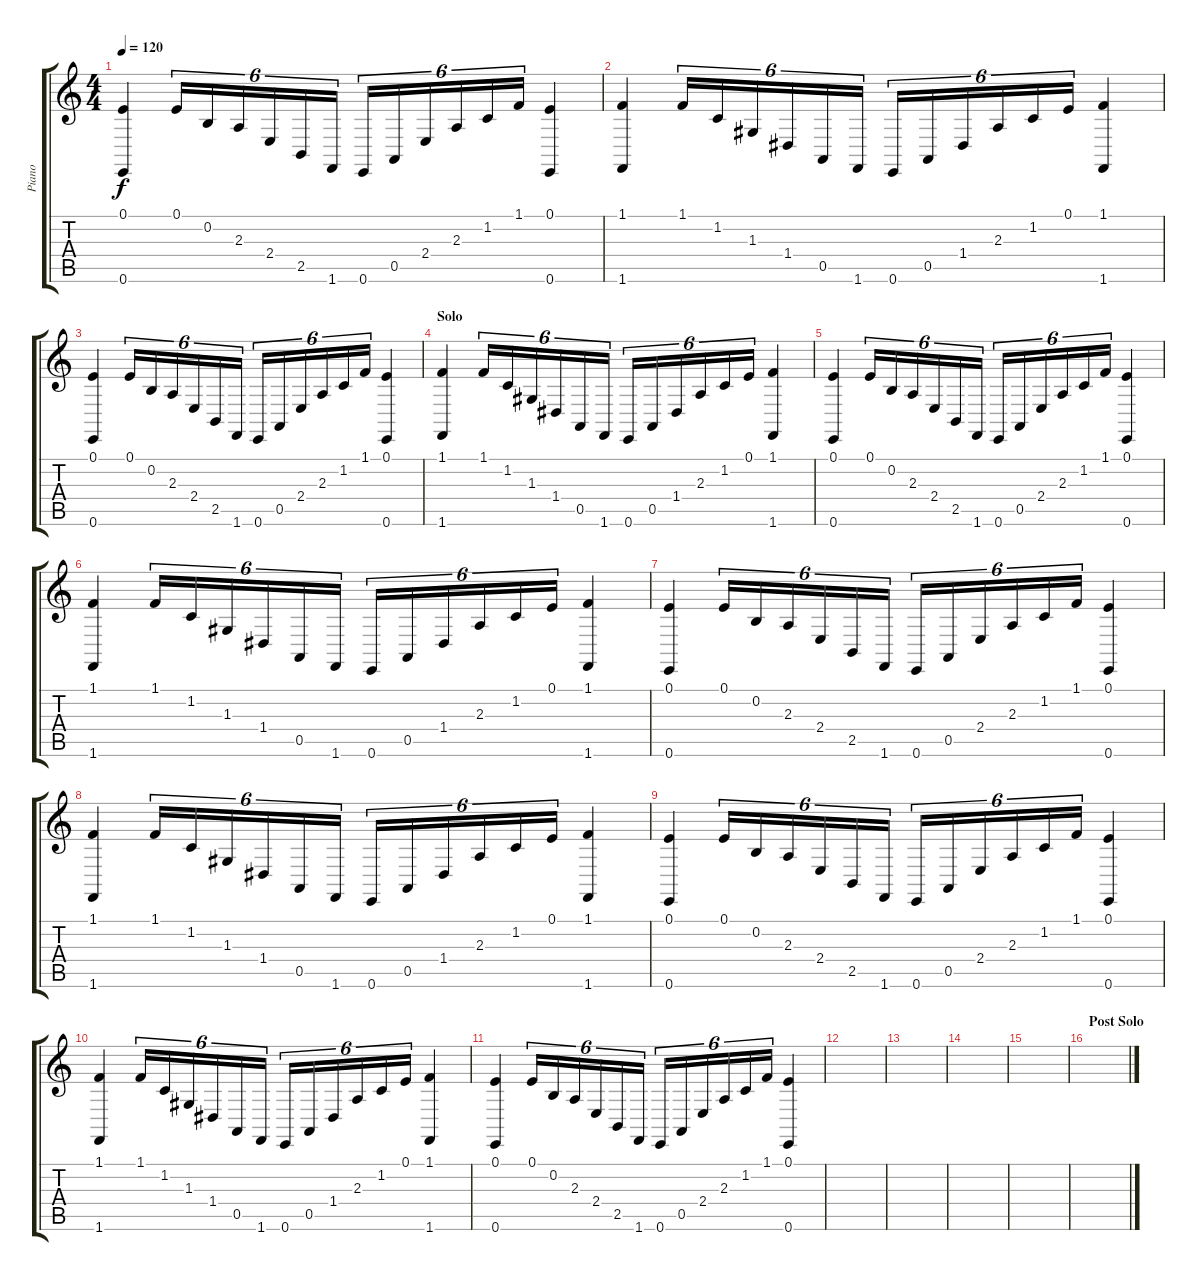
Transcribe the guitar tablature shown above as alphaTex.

\track ("Piano" "Piano") {instrument acousticgrandpiano}
\staff {score tabs}
\tuning (E4 B3 G3 D3 A2 E2) {hide}
\ts (4 4)
\tempo 120
\clef g2
\ks c
(0.1 0.6).4{dy f} 0.1.16{tu (6 4)} 0.2.16{tu (6 4)} 2.3.16{tu (6 4)} 2.4.16{tu (6 4)} 2.5.16{tu (6 4)} 1.6.16{tu (6 4)} 0.6.16{tu (6 4)} 0.5.16{tu (6 4)} 2.4.16{tu (6 4)} 2.3.16{tu (6 4)} 1.2.16{tu (6 4)} 1.1.16{tu (6 4)} (0.1 0.6).4 |
(1.1 1.6).4 1.1.16{tu (6 4)} 1.2.16{tu (6 4)} 1.3.16{tu (6 4)} 1.4.16{tu (6 4)} 0.5.16{tu (6 4)} 1.6.16{tu (6 4)} 0.6.16{tu (6 4)} 0.5.16{tu (6 4)} 1.4.16{tu (6 4)} 2.3.16{tu (6 4)} 1.2.16{tu (6 4)} 0.1.16{tu (6 4)} (1.1 1.6).4 |
(0.1 0.6).4 0.1.16{tu (6 4)} 0.2.16{tu (6 4)} 2.3.16{tu (6 4)} 2.4.16{tu (6 4)} 2.5.16{tu (6 4)} 1.6.16{tu (6 4)} 0.6.16{tu (6 4)} 0.5.16{tu (6 4)} 2.4.16{tu (6 4)} 2.3.16{tu (6 4)} 1.2.16{tu (6 4)} 1.1.16{tu (6 4)} (0.1 0.6).4 |
\section ("" "Solo")
(1.1 1.6).4{volume 13} 1.1.16{tu (6 4)} 1.2.16{tu (6 4)} 1.3.16{tu (6 4)} 1.4.16{tu (6 4)} 0.5.16{tu (6 4)} 1.6.16{tu (6 4)} 0.6.16{tu (6 4)} 0.5.16{tu (6 4)} 1.4.16{tu (6 4)} 2.3.16{tu (6 4)} 1.2.16{tu (6 4)} 0.1.16{tu (6 4)} (1.1 1.6).4 |
(0.1 0.6).4 0.1.16{tu (6 4)} 0.2.16{tu (6 4)} 2.3.16{tu (6 4)} 2.4.16{tu (6 4)} 2.5.16{tu (6 4)} 1.6.16{tu (6 4)} 0.6.16{tu (6 4)} 0.5.16{tu (6 4)} 2.4.16{tu (6 4)} 2.3.16{tu (6 4)} 1.2.16{tu (6 4)} 1.1.16{tu (6 4)} (0.1 0.6).4 |
(1.1 1.6).4 1.1.16{tu (6 4)} 1.2.16{tu (6 4)} 1.3.16{tu (6 4)} 1.4.16{tu (6 4)} 0.5.16{tu (6 4)} 1.6.16{tu (6 4)} 0.6.16{tu (6 4)} 0.5.16{tu (6 4)} 1.4.16{tu (6 4)} 2.3.16{tu (6 4)} 1.2.16{tu (6 4)} 0.1.16{tu (6 4)} (1.1 1.6).4 |
(0.1 0.6).4 0.1.16{tu (6 4)} 0.2.16{tu (6 4)} 2.3.16{tu (6 4)} 2.4.16{tu (6 4)} 2.5.16{tu (6 4)} 1.6.16{tu (6 4)} 0.6.16{tu (6 4)} 0.5.16{tu (6 4)} 2.4.16{tu (6 4)} 2.3.16{tu (6 4)} 1.2.16{tu (6 4)} 1.1.16{tu (6 4)} (0.1 0.6).4 |
(1.1 1.6).4 1.1.16{tu (6 4)} 1.2.16{tu (6 4)} 1.3.16{tu (6 4)} 1.4.16{tu (6 4)} 0.5.16{tu (6 4)} 1.6.16{tu (6 4)} 0.6.16{tu (6 4)} 0.5.16{tu (6 4)} 1.4.16{tu (6 4)} 2.3.16{tu (6 4)} 1.2.16{tu (6 4)} 0.1.16{tu (6 4)} (1.1 1.6).4 |
(0.1 0.6).4 0.1.16{tu (6 4)} 0.2.16{tu (6 4)} 2.3.16{tu (6 4)} 2.4.16{tu (6 4)} 2.5.16{tu (6 4)} 1.6.16{tu (6 4)} 0.6.16{tu (6 4)} 0.5.16{tu (6 4)} 2.4.16{tu (6 4)} 2.3.16{tu (6 4)} 1.2.16{tu (6 4)} 1.1.16{tu (6 4)} (0.1 0.6).4 |
(1.1 1.6).4 1.1.16{tu (6 4)} 1.2.16{tu (6 4)} 1.3.16{tu (6 4)} 1.4.16{tu (6 4)} 0.5.16{tu (6 4)} 1.6.16{tu (6 4)} 0.6.16{tu (6 4)} 0.5.16{tu (6 4)} 1.4.16{tu (6 4)} 2.3.16{tu (6 4)} 1.2.16{tu (6 4)} 0.1.16{tu (6 4)} (1.1 1.6).4 |
(0.1 0.6).4 0.1.16{tu (6 4)} 0.2.16{tu (6 4)} 2.3.16{tu (6 4)} 2.4.16{tu (6 4)} 2.5.16{tu (6 4)} 1.6.16{tu (6 4)} 0.6.16{tu (6 4)} 0.5.16{tu (6 4)} 2.4.16{tu (6 4)} 2.3.16{tu (6 4)} 1.2.16{tu (6 4)} 1.1.16{tu (6 4)} (0.1 0.6).4 |
|
|
|
|
\section ("" "Post Solo")
